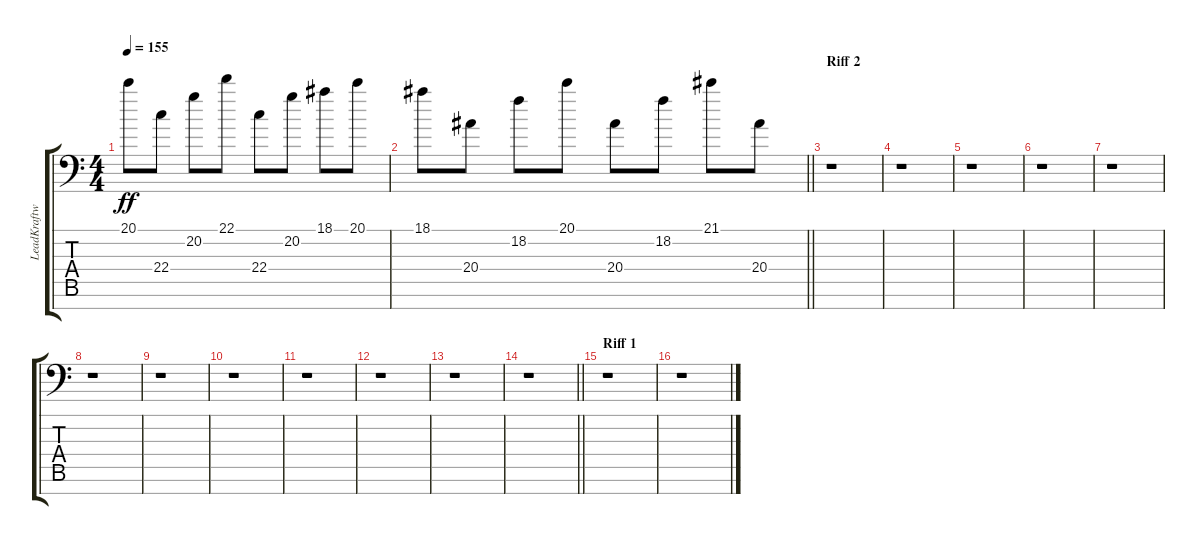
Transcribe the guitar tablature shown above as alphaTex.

\track ("LeadKraftwerk" "LeadKraftw") {instrument lead1square}
\staff {score tabs}
\tuning (E4 B3 G3 D3 A2 E2 C-1) {hide}
\ts (4 4)
\tempo 155
\clef f4
\ks c
20.1.8{dy ff} 22.4.8 20.2.8 22.1.8 22.4.8 20.2.8 18.1.8 20.1.8 |
\barLineRight lightlight
18.1.8 20.4.8 18.2.8 20.1.8 20.4.8 18.2.8 21.1.8 20.4.8 |
\section ("" "Riff 2")
r.1 |
r.1 |
r.1 |
r.1 |
r.1 |
r.1 |
r.1 |
r.1 |
r.1 |
r.1 |
r.1 |
\barLineRight lightlight
r.1 |
\section ("" "Riff 1")
r.1 |
r.1
